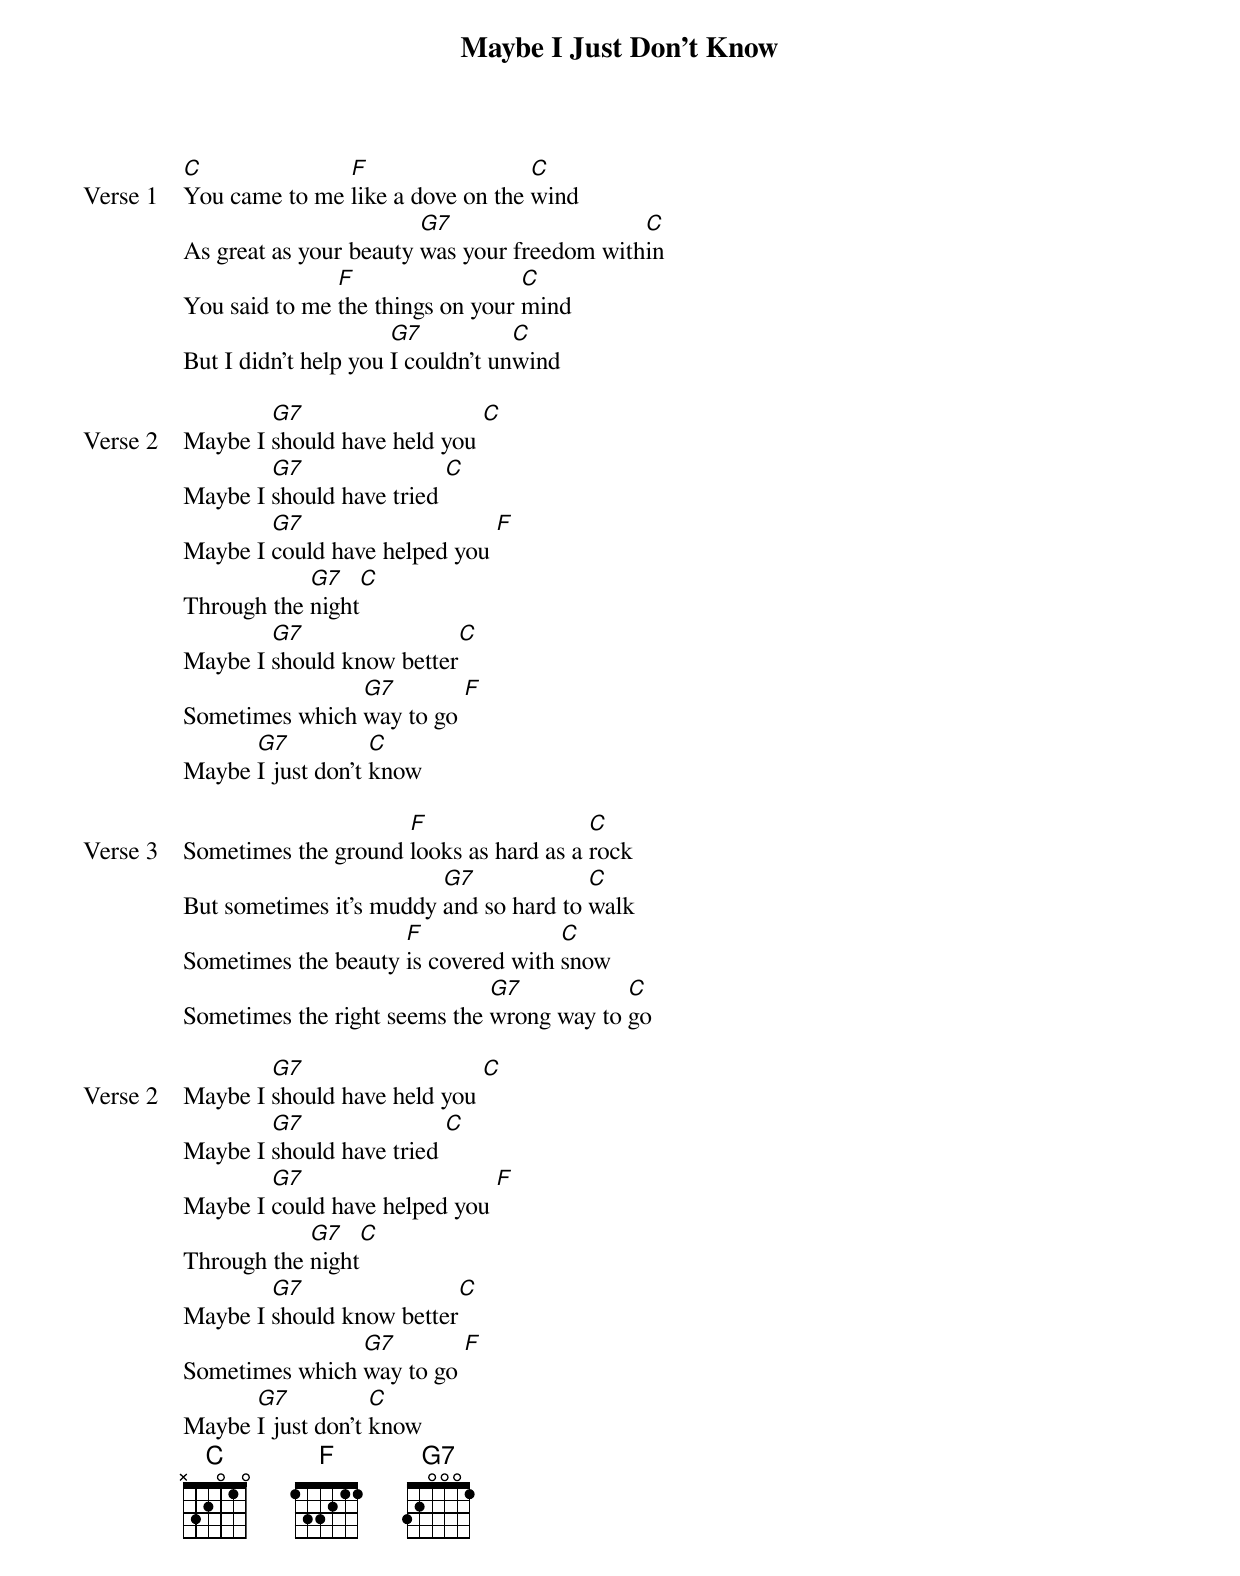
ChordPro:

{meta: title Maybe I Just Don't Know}
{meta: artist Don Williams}
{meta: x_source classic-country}
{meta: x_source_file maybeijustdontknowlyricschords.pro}
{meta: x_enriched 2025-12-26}

{start_of_verse: Verse 1}
[C]You came to me [F]like a dove on the [C]wind
As great as your beauty [G7]was your freedom with[C]in
You said to me [F]the things on your [C]mind
But I didn't help you [G7]I couldn't un[C]wind
{end_of_verse}

{start_of_verse: Verse 2}
Maybe I [G7]should have held you [C]
Maybe I [G7]should have tried [C]
Maybe I [G7]could have helped you [F]
Through the [G7]night[C]
Maybe I [G7]should know better[C]
Sometimes which [G7]way to go [F]
Maybe [G7]I just don't [C]know
{end_of_verse}

{start_of_verse: Verse 3}
Sometimes the ground [F]looks as hard as a [C]rock
But sometimes it's muddy [G7]and so hard to [C]walk
Sometimes the beauty [F]is covered with [C]snow
Sometimes the right seems the [G7]wrong way to [C]go
{end_of_verse}

{start_of_verse: Verse 2}
Maybe I [G7]should have held you [C]
Maybe I [G7]should have tried [C]
Maybe I [G7]could have helped you [F]
Through the [G7]night[C]
Maybe I [G7]should know better[C]
Sometimes which [G7]way to go [F]
Maybe [G7]I just don't [C]know
{end_of_verse}
